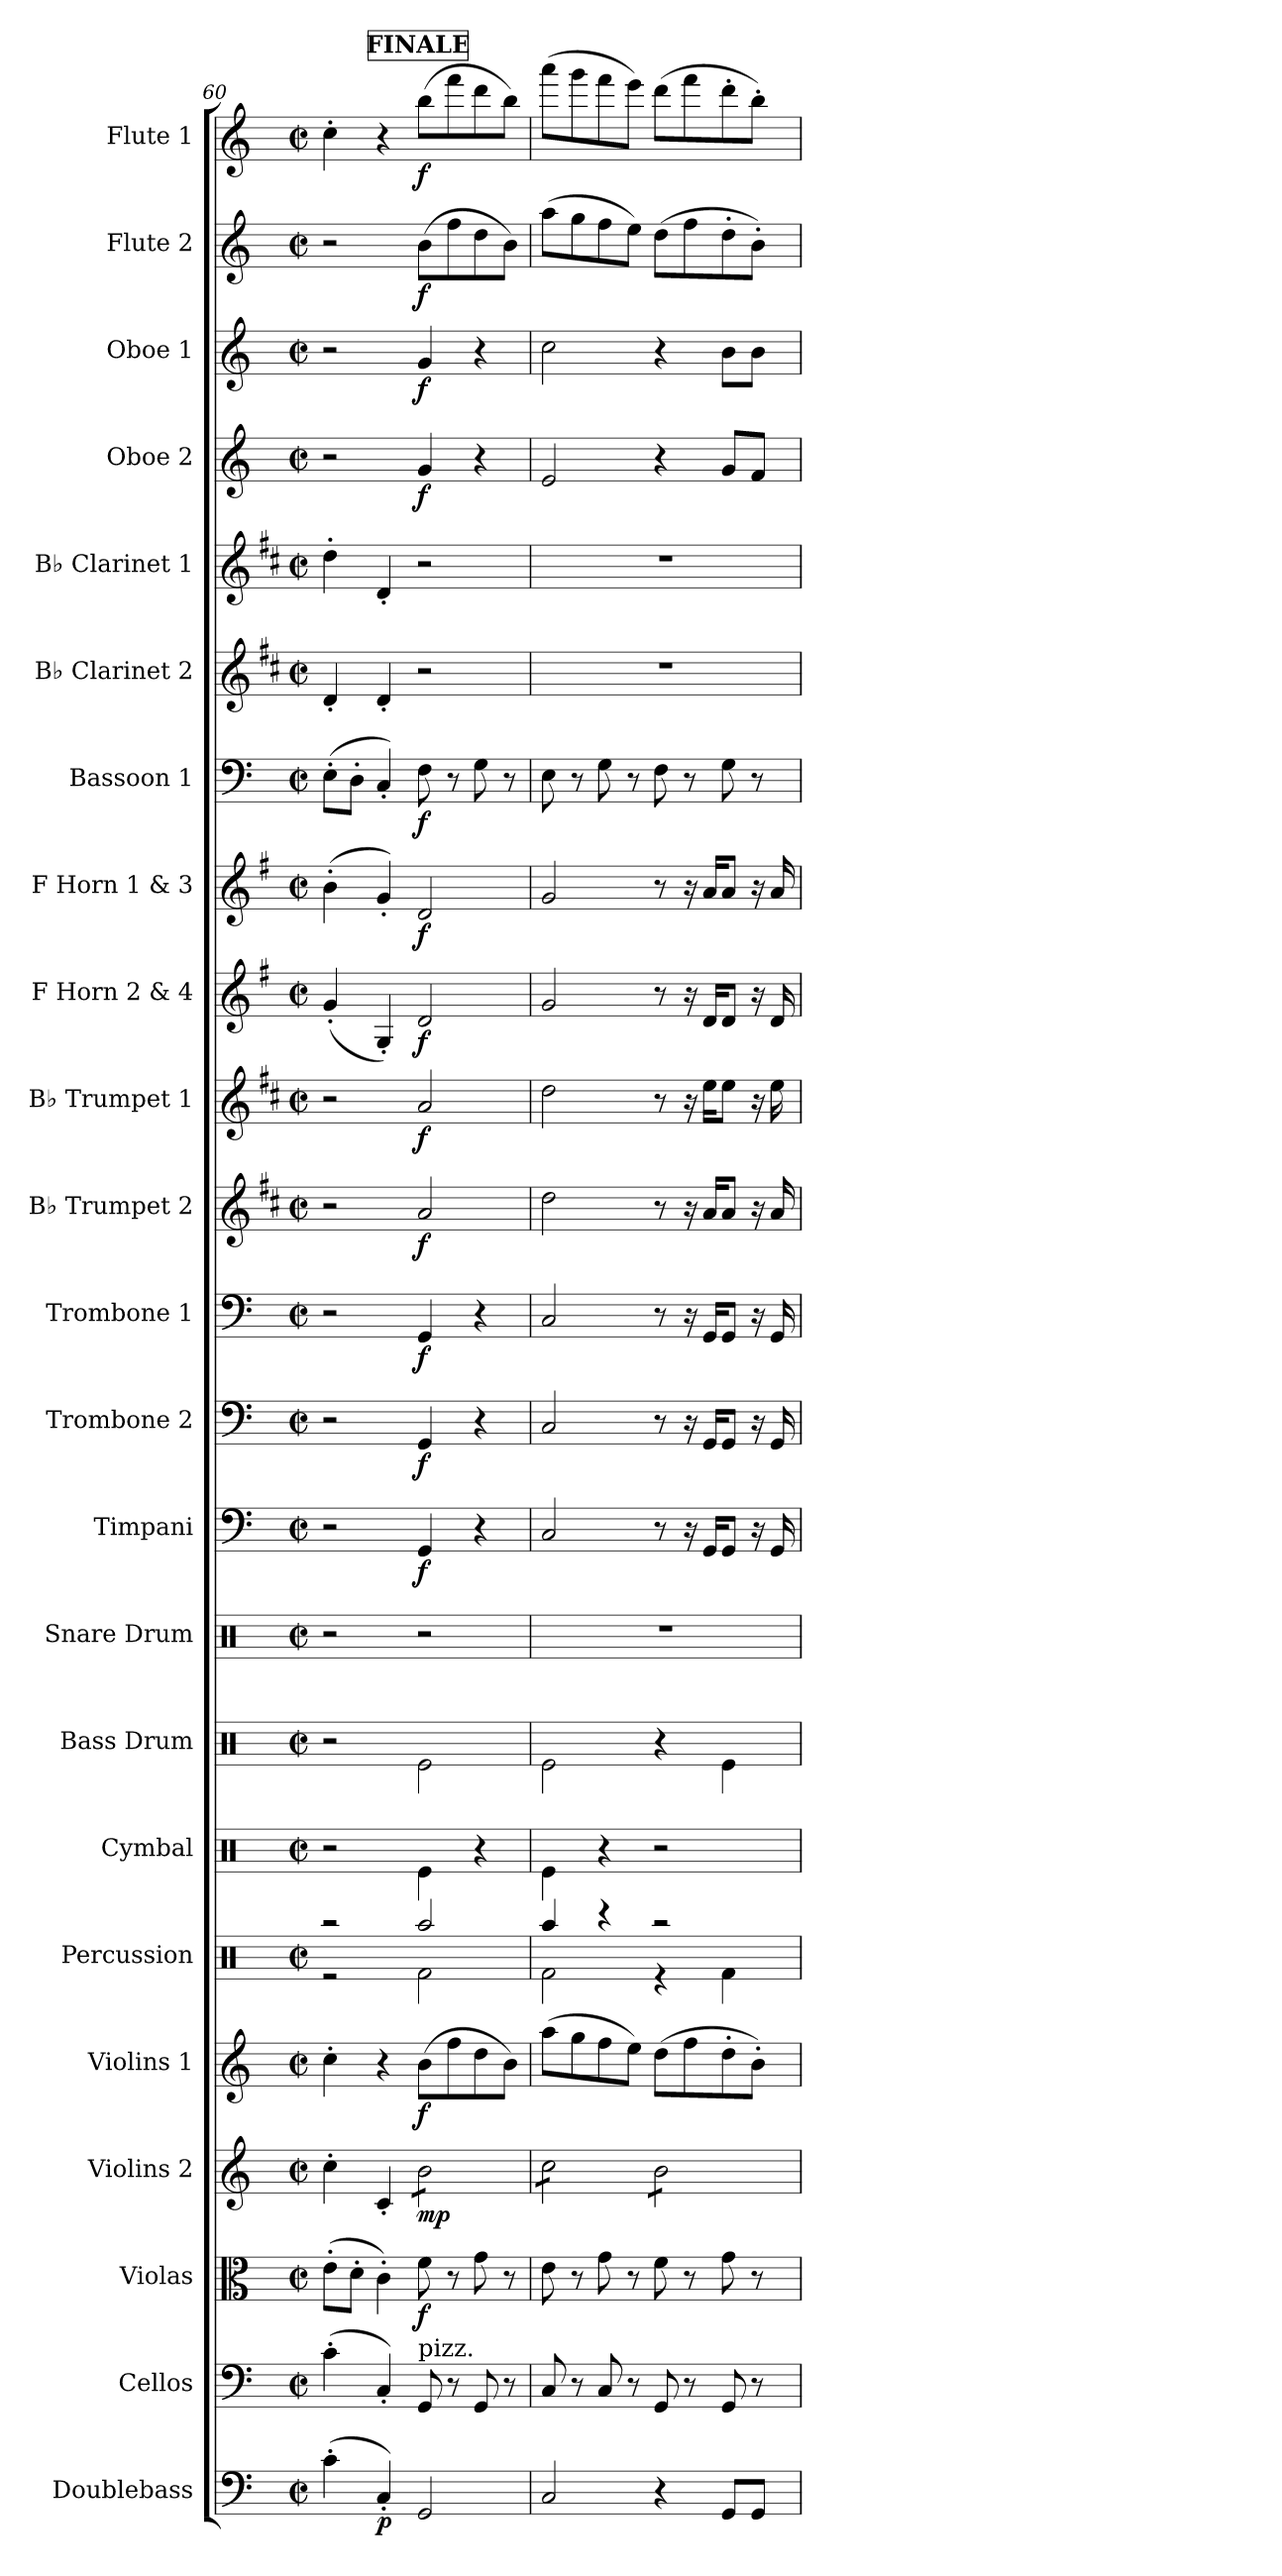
**kern	**dynam	**kern	**kern	**dynam	**kern	**dynam	**kern	**dynam	**kern	**kern	**kern	**kern	**kern	**dynam	**kern	**dynam	**kern	**dynam	**kern	**dynam	**kern	**dynam	**kern	**dynam	**kern	**dynam	**kern	**dynam	**kern	**kern	**kern	**dynam	**kern	**dynam	**kern	**dynam	**kern	**dynam
*part23	*part23	*part22	*part21	*part21	*part20	*part20	*part19	*part19	*part18	*part17	*part16	*part15	*part14	*part14	*part13	*part13	*part12	*part12	*part11	*part11	*part10	*part10	*part9	*part9	*part8	*part8	*part7	*part7	*part6	*part5	*part4	*part4	*part3	*part3	*part2	*part2	*part1	*part1
*staff23	*staff23	*staff22	*staff21	*staff21	*staff20	*staff20	*staff19	*staff19	*staff18	*staff17	*staff16	*staff15	*staff14	*staff14	*staff13	*staff13	*staff12	*staff12	*staff11	*staff11	*staff10	*staff10	*staff9	*staff9	*staff8	*staff8	*staff7	*staff7	*staff6	*staff5	*staff4	*staff4	*staff3	*staff3	*staff2	*staff2	*staff1	*staff1
*I"Doublebass	*	*I"Cellos	*I"Violas	*	*I"Violins 2	*	*I"Violins 1	*	*I"Percussion	*I"Cymbal	*I"Bass Drum	*I"Snare Drum	*I"Timpani	*	*I"Trombone 2	*	*I"Trombone 1	*	*I"B♭ Trumpet 2	*	*I"B♭ Trumpet 1	*	*I"F Horn 2 &amp; 4	*	*I"F Horn 1 &amp; 3	*	*I"Bassoon 1	*	*I"B♭ Clarinet 2	*I"B♭ Clarinet 1	*I"Oboe 2	*	*I"Oboe 1	*	*I"Flute 2	*	*I"Flute 1	*
*I'Dbs.	*	*	*I'Vlas.	*	*I'Vlns. 2	*	*I'Vlns. 1	*	*I'Perc.	*I'Cym.	*I'B. Dr.	*I'Sn. Dr.	*I'Timp.	*	*I'Tbn. 2	*	*I'Tbn. 1	*	*I'B♭ Tpt. 2	*	*I'B♭ Tpt. 1	*	*I'F Hn. 2 4	*	*I'F Hn. 1 3	*	*I'Bsn. 1	*	*I'B♭ Cl. 2	*I'B♭ Cl. 1	*I'Ob. 2	*	*I'Ob. 1	*	*I'Fl. 2	*	*I'Fl. 1	*
!!LO:PB:g=z
*clefF4	*	*clefF4	*clefC3	*	*clefG2	*	*clefG2	*	*clefX	*clefX	*clefX	*clefX	*clefF4	*	*clefF4	*	*clefF4	*	*clefG2	*	*clefG2	*	*clefG2	*	*clefG2	*	*clefF4	*	*clefG2	*clefG2	*clefG2	*	*clefG2	*	*clefG2	*	*clefG2	*
*ITrd7c12	*	*	*	*	*	*	*	*	*	*	*	*	*	*	*	*	*	*	*ITrd1c2	*	*ITrd1c2	*	*ITrd4c7	*	*ITrd4c7	*	*	*	*ITrd1c2	*ITrd1c2	*	*	*	*	*	*	*	*
*k[]	*	*k[]	*k[]	*	*k[]	*	*k[]	*	*k[]	*k[]	*k[]	*k[]	*k[]	*	*k[]	*	*k[]	*	*k[]	*	*k[]	*	*k[]	*	*k[]	*	*k[]	*	*k[]	*k[]	*k[]	*	*k[]	*	*k[]	*	*k[]	*
*M2/2	*	*M2/2	*M2/2	*	*M2/2	*	*M2/2	*	*M2/2	*M2/2	*M2/2	*M2/2	*M2/2	*	*M2/2	*	*M2/2	*	*M2/2	*	*M2/2	*	*M2/2	*	*M2/2	*	*M2/2	*	*M2/2	*M2/2	*M2/2	*	*M2/2	*	*M2/2	*	*M2/2	*
*met(c|)	*	*met(c|)	*met(c|)	*	*met(c|)	*	*met(c|)	*	*met(c|)	*met(c|)	*met(c|)	*met(c|)	*met(c|)	*	*met(c|)	*	*met(c|)	*	*met(c|)	*	*met(c|)	*	*met(c|)	*	*met(c|)	*	*met(c|)	*	*met(c|)	*met(c|)	*met(c|)	*	*met(c|)	*	*met(c|)	*	*met(c|)	*
!!LO:REH:place=s1:a:B:fs=14:t=FINALE:qo=2
=60	=60	=60	=60	=60	=60	=60	=60	=60	=60	=60	=60	=60	=60	=60	=60	=60	=60	=60	=60	=60	=60	=60	=60	=60	=60	=60	=60	=60	=60	=60	=60	=60	=60	=60	=60	=60	=60	=60
*	*	*	*	*	*	*	*	*	*^	*	*	*	*	*	*	*	*	*	*	*	*	*	*	*	*	*	*	*	*	*	*	*	*	*	*	*	*	*
(>4C'\	.	(>4c'\	(>8e'\L	.	4cc'\	.	4cc'\	.	2r	2r	2r	2r	2r	2r	.	2r	.	2r	.	2r	.	2r	.	(<4c'/	.	(>4e'\	.	(>8E'\L	.	4c'/	4cc'\	2r	.	2r	.	2r	.	4cc'\	.
.	.	.	8d'\J	.	.	.	.	.	.	.	.	.	.	.	.	.	.	.	.	.	.	.	.	.	.	.	.	8D'\J	.	.	.	.	.	.	.	.	.	.	.
!	!LO:DY:b	!	!	!	!	!	!	!	!	!	!	!	!	!	!	!	!	!	!	!	!	!	!	!	!	!	!	!	!	!	!	!	!	!	!	!	!	!	!
4CC'/)	p	4C'/)	4c'\)	.	4c'/	.	4r	.	.	.	.	.	.	.	.	.	.	.	.	.	.	.	.	4C'/)	.	4c'/)	.	4C'/)	.	4c'/	4c'/	.	.	.	.	.	.	4r	.
!	!	!LO:TX:a:t=pizz.	!	!	!	!	!	!	!	!	!	!	!	!	!	!	!	!	!	!	!	!	!	!	!	!	!	!	!	!	!	!	!	!	!	!	!	!	!
!	!	!	!	!LO:DY:b	!	!LO:DY:b	!	!LO:DY:b	!	!	!	!	!	!	!LO:DY:b	!	!LO:DY:b	!	!LO:DY:b	!	!LO:DY:b	!	!LO:DY:b	!	!LO:DY:b	!	!LO:DY:b	!	!LO:DY:b	!	!	!	!LO:DY:b	!	!LO:DY:b	!	!LO:DY:b	!	!LO:DY:b
*	*	*	*	*	*tremolo	*	*	*	*	*	*	*	*	*	*	*	*	*	*	*	*	*	*	*	*	*	*	*	*	*	*	*	*	*	*	*	*	*	*
2GGG/	.	8GG/	8f\	f	8b\L	mp	(>8b\L	f	2Raa/	2Rf\	4Re\	2Re\	2r	4GG/	f	4GG/	f	4GG/	f	2g/	f	2g/	f	2G/	f	2G/	f	8F\	f	2r	2r	4g/	f	4g/	f	(>8b\L	f	(>8bb\L	f
.	.	8r	8r	.	8b\	.	8ff\	.	.	.	.	.	.	.	.	.	.	.	.	.	.	.	.	.	.	.	.	8r	.	.	.	.	.	.	.	8ff\	.	8fff\	.
.	.	8GG/	8g\	.	8b\	.	8dd\	.	.	.	4r	.	.	4r	.	4r	.	4r	.	.	.	.	.	.	.	.	.	8G\	.	.	.	4r	.	4r	.	8dd\	.	8ddd\	.
.	.	8r	8r	.	8b\J	.	8b\J)	.	.	.	.	.	.	.	.	.	.	.	.	.	.	.	.	.	.	.	.	8r	.	.	.	.	.	.	.	8b\J)	.	8bb\J)	.
=61	=61	=61	=61	=61	=61	=61	=61	=61	=61	=61	=61	=61	=61	=61	=61	=61	=61	=61	=61	=61	=61	=61	=61	=61	=61	=61	=61	=61	=61	=61	=61	=61	=61	=61	=61	=61	=61	=61	=61
2CC/	.	8C/	8e\	.	8cc\L	.	(>8aa\L	.	4Raa/	2Rf\	4Re\	2Re\	1r	2C/	.	2C/	.	2C/	.	2cc\	.	2cc\	.	2c/	.	2c/	.	8E\	.	1r	1r	2e/	.	2cc\	.	(>8aa\L	.	(>8aaa\L	.
.	.	8r	8r	.	8cc\	.	8gg\	.	.	.	.	.	.	.	.	.	.	.	.	.	.	.	.	.	.	.	.	8r	.	.	.	.	.	.	.	8gg\	.	8ggg\	.
.	.	8C/	8g\	.	8cc\	.	8ff\	.	4r	.	4r	.	.	.	.	.	.	.	.	.	.	.	.	.	.	.	.	8G\	.	.	.	.	.	.	.	8ff\	.	8fff\	.
.	.	8r	8r	.	8cc\J	.	8ee\J)	.	.	.	.	.	.	.	.	.	.	.	.	.	.	.	.	.	.	.	.	8r	.	.	.	.	.	.	.	8ee\J)	.	8eee\J)	.
4r	.	8GG/	8f\	.	8b\L	.	(>8dd\L	.	2r	4r	2r	4r	.	8r	.	8r	.	8r	.	8r	.	8r	.	8r	.	8r	.	8F\	.	.	.	4r	.	4r	.	(>8dd\L	.	(>8ddd\L	.
.	.	8r	8r	.	8b\	.	8ff\	.	.	.	.	.	.	16r	.	16r	.	16r	.	16r	.	16r	.	16r	.	16r	.	8r	.	.	.	.	.	.	.	8ff\	.	8fff\	.
.	.	.	.	.	.	.	.	.	.	.	.	.	.	16GG/KL	.	16GG/KL	.	16GG/KL	.	16g/KL	.	16dd\KL	.	16G/KL	.	16d/KL	.	.	.	.	.	.	.	.	.	.	.	.	.
8GGG/L	.	8GG/	8g\	.	8b\	.	8dd'\	.	.	4Rf\	.	4Re\	.	8GG/J	.	8GG/J	.	8GG/J	.	8g/J	.	8dd\J	.	8G/J	.	8d/J	.	8G\	.	.	.	8g/L	.	8b\L	.	8dd'\	.	8ddd'\	.
8GGG/J	.	8r	8r	.	8b\J	.	8b'\J)	.	.	.	.	.	.	16r	.	16r	.	16r	.	16r	.	16r	.	16r	.	16r	.	8r	.	.	.	8f/J	.	8b\J	.	8b'\J)	.	8bb'\J)	.
*	*	*	*	*	*Xtremolo	*	*	*	*	*	*	*	*	*	*	*	*	*	*	*	*	*	*	*	*	*	*	*	*	*	*	*	*	*	*	*	*	*	*
.	.	.	.	.	.	.	.	.	.	.	.	.	.	16GG/	.	16GG/	.	16GG/	.	16g/	.	16dd\	.	16G/	.	16d/	.	.	.	.	.	.	.	.	.	.	.	.	.
*	*	*	*	*	*	*	*	*	*v	*v	*	*	*	*	*	*	*	*	*	*	*	*	*	*	*	*	*	*	*	*	*	*	*	*	*	*	*	*	*
=	=	=	=	=	=	=	=	=	=	=	=	=	=	=	=	=	=	=	=	=	=	=	=	=	=	=	=	=	=	=	=	=	=	=	=	=	=	=
*-	*-	*-	*-	*-	*-	*-	*-	*-	*-	*-	*-	*-	*-	*-	*-	*-	*-	*-	*-	*-	*-	*-	*-	*-	*-	*-	*-	*-	*-	*-	*-	*-	*-	*-	*-	*-	*-	*-
